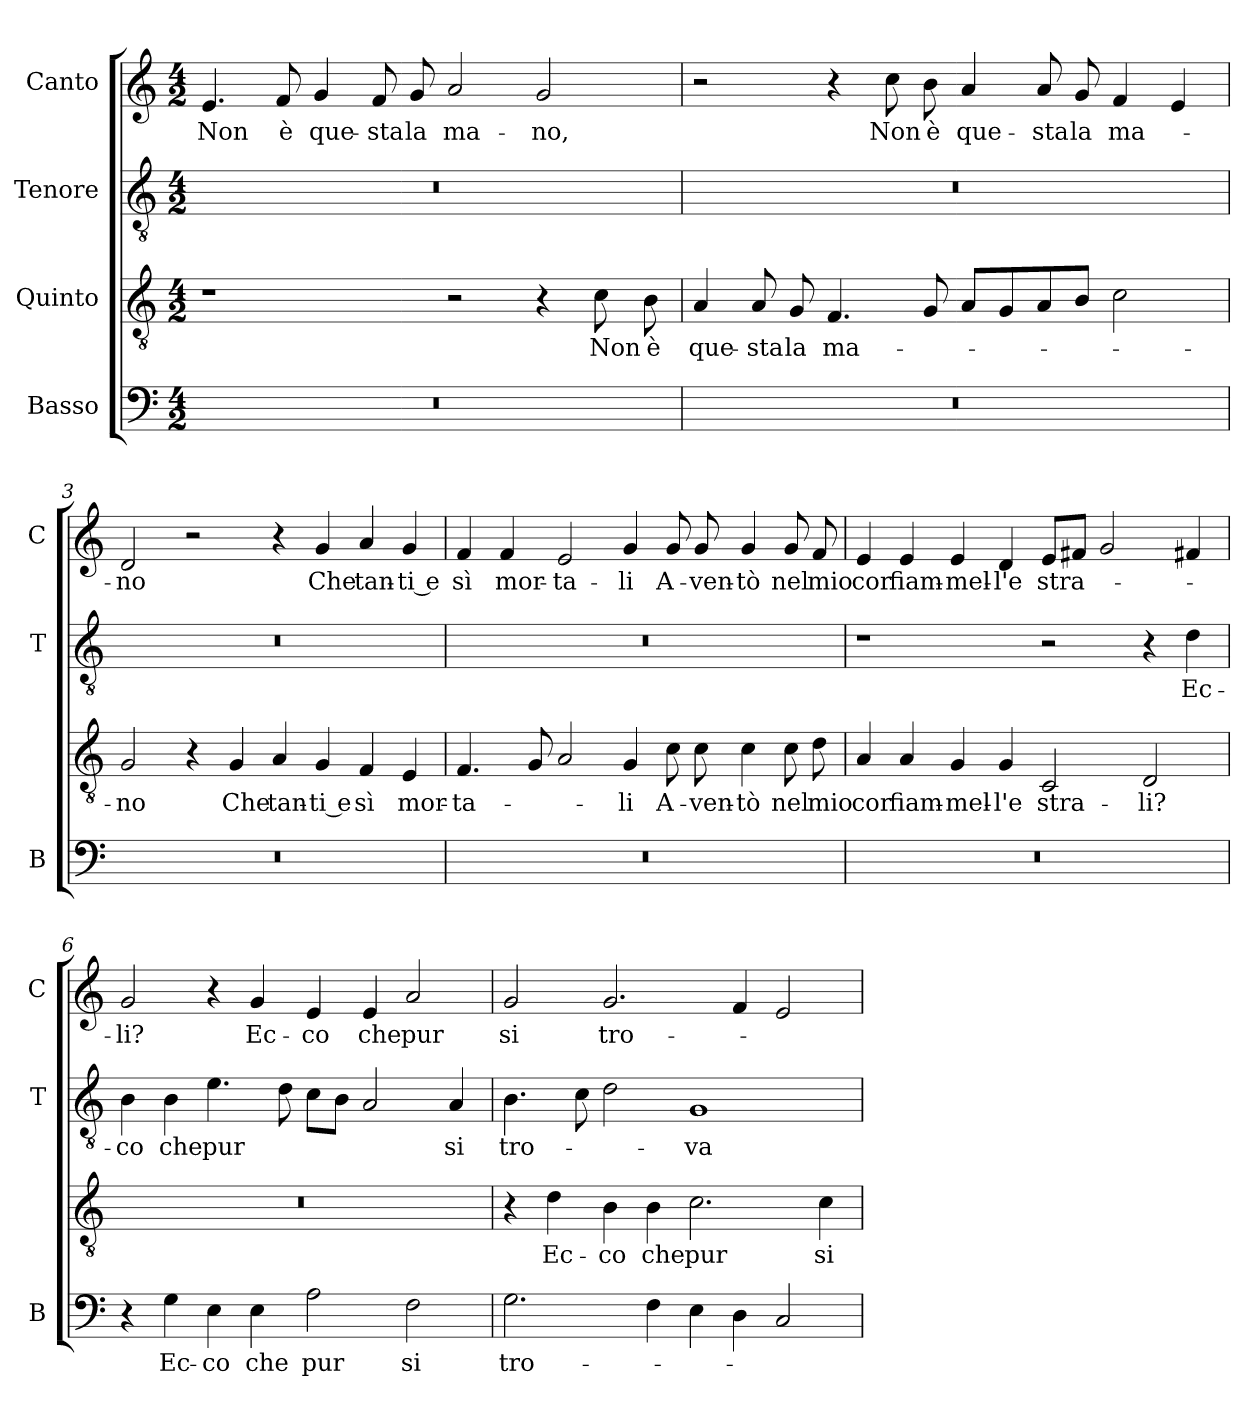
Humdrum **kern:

**kern	**text	**kern	**text	**kern	**text	**kern	**text
*part4	*part4	*part3	*part3	*part2	*part2	*part1	*part1
*staff4	*staff4	*staff3	*staff3	*staff2	*staff2	*staff1	*staff1
*I"Basso	*	*I"Quinto	*	*I"Tenore	*	*I"Canto	*
*I'B	*	*	*	*I'T	*	*I'C	*
*clefF4	*	*clefGv2	*	*clefGv2	*	*clefG2	*
*k[]	*	*k[]	*	*k[]	*	*k[]	*
*M4/2	*	*M4/2	*	*M4/2	*	*M4/2	*
=1	=1	=1	=1	=1	=1	=1	=1
0r	.	1r	.	0r	.	4.e	Non
.	.	.	.	.	.	8f	è
.	.	.	.	.	.	4g	que-
.	.	.	.	.	.	8f	-sta
.	.	.	.	.	.	8g	la
.	.	2r	.	.	.	2a	ma-
.	.	4r	.	.	.	2g	-no,
.	.	8c	Non	.	.	.	.
.	.	8B	è	.	.	.	.
=2	=2	=2	=2	=2	=2	=2	=2
0r	.	4A	que-	0r	.	2r	.
.	.	8A	-sta	.	.	.	.
.	.	8G	la	.	.	.	.
.	.	4.F	ma-	.	.	4r	.
.	.	.	.	.	.	8cc	Non
.	.	8G	.	.	.	8b	è
.	.	8AL	.	.	.	4a	que-
.	.	8G	.	.	.	.	.
.	.	8A	.	.	.	8a	-sta
.	.	8BJ	.	.	.	8g	la
.	.	2c	.	.	.	4f	ma-
.	.	.	.	.	.	4e	.
=3	=3	=3	=3	=3	=3	=3	=3
0r	.	2G	-no	0r	.	2d	-no
.	.	4r	.	.	.	2r	.
.	.	4G	Che	.	.	.	.
.	.	4A	tan-	.	.	4r	.
.	.	4G	-ti e	.	.	4g	Che
.	.	4F	sì	.	.	4a	tan-
.	.	4E	mor-	.	.	4g	-ti e
=4	=4	=4	=4	=4	=4	=4	=4
0r	.	4.F	-ta-	0r	.	4f	sì
.	.	.	.	.	.	4f	mor-
.	.	8G	.	.	.	.	.
.	.	2A	.	.	.	2e	-ta-
.	.	4G	-li	.	.	4g	-li
.	.	8c	A-	.	.	8g	A-
.	.	8c	-ven-	.	.	8g	-ven-
.	.	4c	-tò	.	.	4g	-tò
.	.	8c	nel	.	.	8g	nel
.	.	8d	mio	.	.	8f	mio
=5	=5	=5	=5	=5	=5	=5	=5
0r	.	4A	cor	1r	.	4e	cor
.	.	4A	fiam-	.	.	4e	fiam-
.	.	4G	-mel-	.	.	4e	-mel-
.	.	4G	-l'e	.	.	4d	-l'e
.	.	2C	stra-	2r	.	8eL	stra-
.	.	.	.	.	.	8f#XJ	.
.	.	.	.	.	.	2g	.
.	.	2D	-li?	4r	.	.	.
.	.	.	.	4d	Ec-	4f#X	.
=6	=6	=6	=6	=6	=6	=6	=6
4r	.	0r	.	4B	-co	2g	-li?
4G	Ec-	.	.	4B	che	.	.
4E	-co	.	.	4.e	pur	4r	.
4E	che	.	.	.	.	4g	Ec-
.	.	.	.	8d	.	.	.
2A	pur	.	.	8cL	.	4e	-co
.	.	.	.	8BJ	.	.	.
.	.	.	.	2A	.	4e	che
2F	si	.	.	.	.	2a	pur
.	.	.	.	4A	si	.	.
=7	=7	=7	=7	=7	=7	=7	=7
2.G	tro-	4r	.	4.B	tro-	2g	si
.	.	4d	Ec-	.	.	.	.
.	.	.	.	8c	.	.	.
.	.	4B	-co	2d	.	2.g	tro-
4F	.	4B	che	.	.	.	.
4E	.	2.c	pur	1G	-va	.	.
4D	.	.	.	.	.	4f	.
2C	.	.	.	.	.	2e	.
.	.	4c	si	.	.	.	.
=	=	=	=	=	=	=	=
*-	*-	*-	*-	*-	*-	*-	*-
